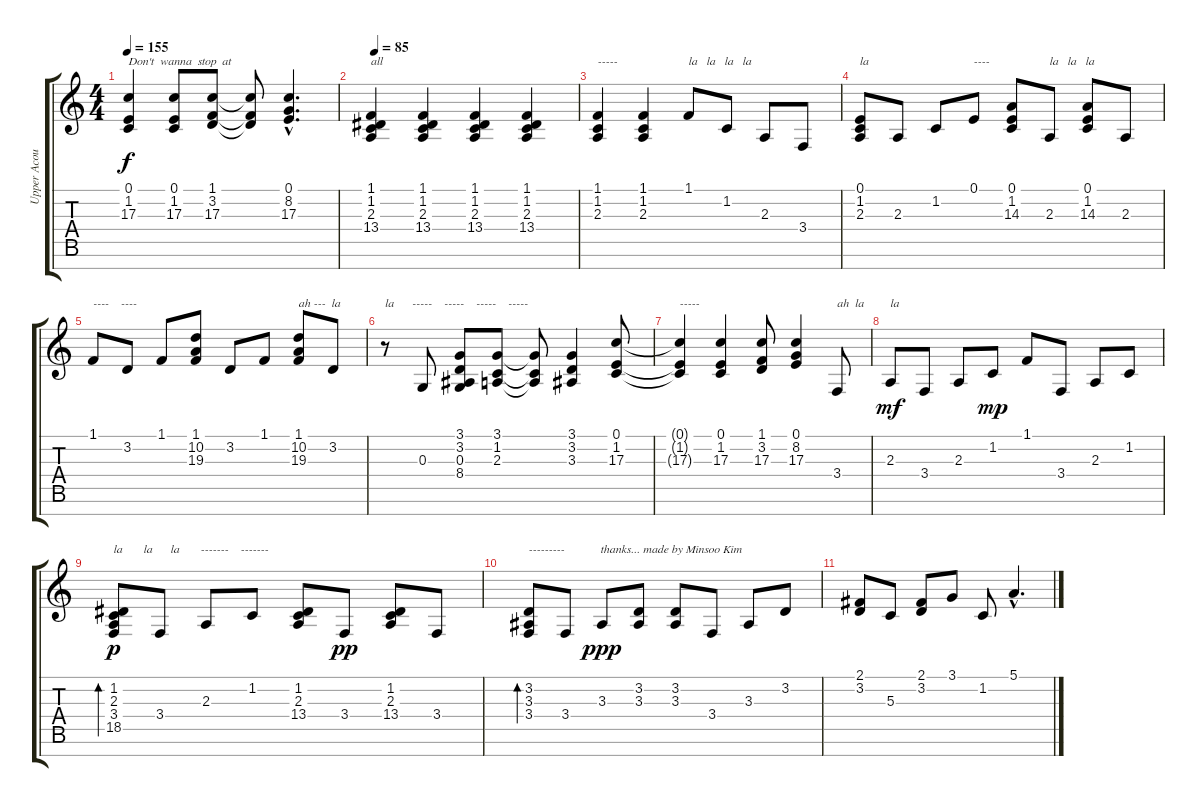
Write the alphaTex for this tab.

\track ("Upper Acoustic Piano" "Upper Acou") {instrument acousticgrandpiano}
\staff {score tabs}
\tuning (E4 B3 G3 D3 A2 E2 B1) {hide}
\ts (4 4)
\tempo 155
\clef g2
\ks c
(0.1 1.2 17.3).4{txt "Don't  wanna  stop  at" dy f} (0.1 1.2 17.3).8 (1.1 3.2 17.3).8 (1.1{t} 3.2{t} 17.3{t}).8 (0.1{hac} 8.2{hac} 17.3{hac}).4{d} |
\tempo 85
(1.1 1.2 2.3 13.4).4{txt "all" instrument acousticgrandpiano} (1.1 1.2 2.3 13.4).4 (1.1 1.2 2.3 13.4).4 (1.1 1.2 2.3 13.4).4 |
(1.1 1.2 2.3).4{txt "-----"} (1.1 1.2 2.3).4 1.1.8{txt "la   la   la   la"} 1.2.8 2.3.8 3.4.8 |
(0.1 1.2 2.3).8{txt "la"} 2.3.8 1.2.8 0.1.8{txt "----"} (0.1 1.2 14.3).8 2.3.8{txt "la   la   la"} (0.1 1.2 14.3).8 2.3.8 |
1.1.8{txt "----    ----"} 3.2.8 1.1.8 (1.1 10.2 19.3).8 3.2.8 1.1.8 (1.1 10.2 19.3).8{txt "ah ---  la"} 3.2.8 |
r.8{txt "la      -----    -----    -----    -----"} 0.3.8 (3.1 3.2 0.3 8.4).8 (3.1 1.2 2.3).8 (3.1{t} 1.2{t} 2.3{t}).8 (3.1 3.2 3.3).4 (0.1 1.2 17.3).8 |
(0.1{t} 1.2{t} 17.3{t}).4{txt "-----"} (0.1 1.2 17.3).4 (1.1 3.2 17.3).8 (0.1 8.2 17.3).4 3.4.8{txt "ah  la"} |
2.3.8{txt "la" dy mf} 3.4.8 2.3.8 1.2.8{dy mp} 1.1.8 3.4.8 2.3.8 1.2.8 |
(1.2 2.3 3.4 18.5).8{bd 240 txt "la       la      la       -------    -------" dy p} 3.4.8 2.3.8 1.2.8 (1.2 2.3 13.4).8 3.4.8{dy pp} (1.2 2.3 13.4).8 3.4.8 |
(3.2 3.3 3.4).8{bd 240 txt "---------            thanks... made by Minsoo Kim"} 3.4.8 3.3.8{dy ppp} (3.2 3.3).8 (3.2 3.3).8 3.4.8 3.3.8 3.2.8 |
(2.1 3.2).8 5.3.8 (2.1 3.2).8 3.1.8 1.2.8 5.1{hac}.4{d}
